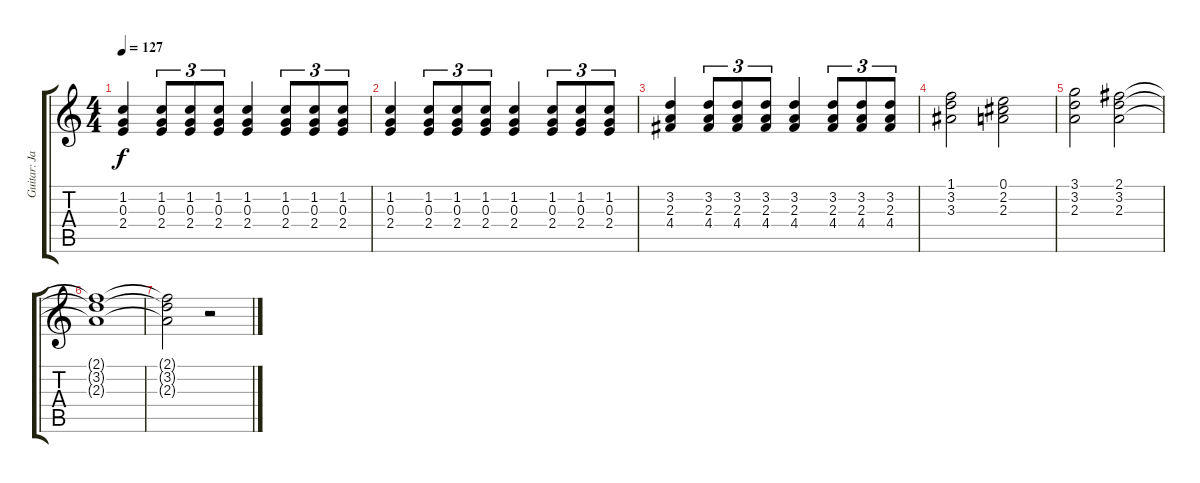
\track ("Guitar: James" "Guitar: Ja") {instrument electricguitarclean}
\staff {score tabs}
\tuning (E4 B3 G3 D3 A2 E2) {hide}
\ts (4 4)
\tempo 127
\clef g2
\ks c
(1.2 0.3 2.4).4{dy f} (1.2 0.3 2.4).8{tu (3 2)} (1.2 0.3 2.4).8{tu (3 2)} (1.2 0.3 2.4).8{tu (3 2)} (1.2 0.3 2.4).4 (1.2 0.3 2.4).8{tu (3 2)} (1.2 0.3 2.4).8{tu (3 2)} (1.2 0.3 2.4).8{tu (3 2)} |
(1.2 0.3 2.4).4 (1.2 0.3 2.4).8{tu (3 2)} (1.2 0.3 2.4).8{tu (3 2)} (1.2 0.3 2.4).8{tu (3 2)} (1.2 0.3 2.4).4 (1.2 0.3 2.4).8{tu (3 2)} (1.2 0.3 2.4).8{tu (3 2)} (1.2 0.3 2.4).8{tu (3 2)} |
(3.2 2.3 4.4).4 (3.2 2.3 4.4).8{tu (3 2)} (3.2 2.3 4.4).8{tu (3 2)} (3.2 2.3 4.4).8{tu (3 2)} (3.2 2.3 4.4).4 (3.2 2.3 4.4).8{tu (3 2)} (3.2 2.3 4.4).8{tu (3 2)} (3.2 2.3 4.4).8{tu (3 2)} |
(1.1 3.2 3.3).2 (0.1 2.2 2.3).2 |
(3.1 3.2 2.3).2 (2.1 3.2 2.3).2 |
(2.1{t} 3.2{t} 2.3{t}).1 |
(2.1{t} 3.2{t} 2.3{t}).2 r.2
